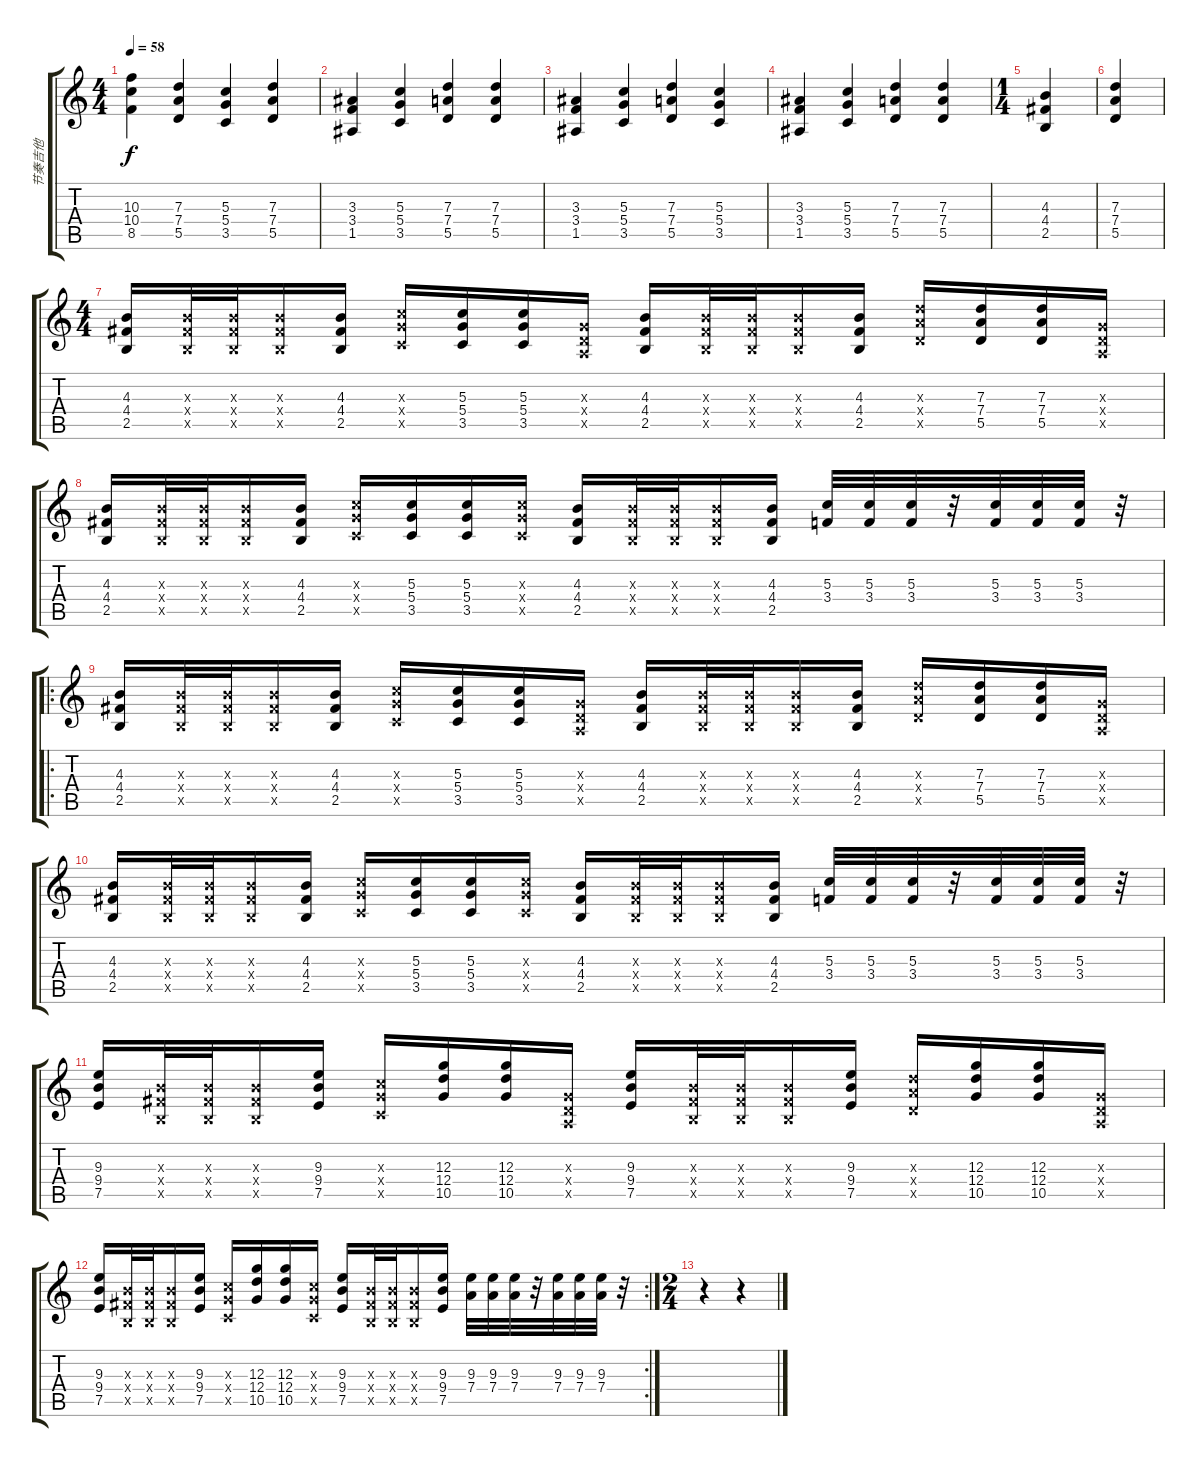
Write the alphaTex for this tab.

\track ("节奏吉他" "节奏吉他") {instrument overdrivenguitar}
\staff {score tabs}
\tuning (E4 B3 G3 D3 A2 E2) {hide}
\ts (4 4)
\tempo 58
\clef g2
\ks c
(10.3 10.4 8.5).4{dy f} (7.3 7.4 5.5).4 (5.3 5.4 3.5).4 (7.3 7.4 5.5).4 |
(3.3 3.4 1.5).4 (5.3 5.4 3.5).4 (7.3 7.4 5.5).4 (7.3 7.4 5.5).4 |
(3.3 3.4 1.5).4 (5.3 5.4 3.5).4 (7.3 7.4 5.5).4 (5.3 5.4 3.5).4 |
(3.3 3.4 1.5).4 (5.3 5.4 3.5).4 (7.3 7.4 5.5).4 (7.3 7.4 5.5).4 |
\ts (1 4)
(4.3 4.4 2.5).4 |
(7.3 7.4 5.5).4 |
\ts (4 4)
(4.3 4.4 2.5).16 (4.3{x} 4.4{x} 2.5{x}).32 (4.3{x} 4.4{x} 2.5{x}).32 (4.3{x} 4.4{x} 2.5{x}).16 (4.3 4.4 2.5).16 (5.3{x} 5.4{x} 3.5{x}).16 (5.3 5.4 3.5).16 (5.3 5.4 3.5).16 (0.3{x} 0.4{x} 0.5{x}).16 (4.3 4.4 2.5).16 (4.3{x} 4.4{x} 2.5{x}).32 (4.3{x} 4.4{x} 2.5{x}).32 (4.3{x} 4.4{x} 2.5{x}).16 (4.3 4.4 2.5).16 (7.3{x} 7.4{x} 5.5{x}).16 (7.3 7.4 5.5).16 (7.3 7.4 5.5).16 (0.3{x} 0.4{x} 0.5{x}).16 |
(4.3 4.4 2.5).16 (4.3{x} 4.4{x} 2.5{x}).32 (4.3{x} 4.4{x} 2.5{x}).32 (4.3{x} 4.4{x} 2.5{x}).16 (4.3 4.4 2.5).16 (5.3{x} 5.4{x} 3.5{x}).16 (5.3 5.4 3.5).16 (5.3 5.4 3.5).16 (5.3{x} 5.4{x} 3.5{x}).16 (4.3 4.4 2.5).16 (4.3{x} 4.4{x} 2.5{x}).32 (4.3{x} 4.4{x} 2.5{x}).32 (4.3{x} 4.4{x} 2.5{x}).16 (4.3 4.4 2.5).16 (5.3 3.4).32 (5.3 3.4).32 (5.3 3.4).32 r.32 (5.3 3.4).32 (5.3 3.4).32 (5.3 3.4).32 r.32 |
\ro
(4.3 4.4 2.5).16 (4.3{x} 4.4{x} 2.5{x}).32 (4.3{x} 4.4{x} 2.5{x}).32 (4.3{x} 4.4{x} 2.5{x}).16 (4.3 4.4 2.5).16 (5.3{x} 5.4{x} 3.5{x}).16 (5.3 5.4 3.5).16 (5.3 5.4 3.5).16 (0.3{x} 0.4{x} 0.5{x}).16 (4.3 4.4 2.5).16 (4.3{x} 4.4{x} 2.5{x}).32 (4.3{x} 4.4{x} 2.5{x}).32 (4.3{x} 4.4{x} 2.5{x}).16 (4.3 4.4 2.5).16 (7.3{x} 7.4{x} 5.5{x}).16 (7.3 7.4 5.5).16 (7.3 7.4 5.5).16 (0.3{x} 0.4{x} 0.5{x}).16 |
(4.3 4.4 2.5).16 (4.3{x} 4.4{x} 2.5{x}).32 (4.3{x} 4.4{x} 2.5{x}).32 (4.3{x} 4.4{x} 2.5{x}).16 (4.3 4.4 2.5).16 (5.3{x} 5.4{x} 3.5{x}).16 (5.3 5.4 3.5).16 (5.3 5.4 3.5).16 (5.3{x} 5.4{x} 3.5{x}).16 (4.3 4.4 2.5).16 (4.3{x} 4.4{x} 2.5{x}).32 (4.3{x} 4.4{x} 2.5{x}).32 (4.3{x} 4.4{x} 2.5{x}).16 (4.3 4.4 2.5).16 (5.3 3.4).32 (5.3 3.4).32 (5.3 3.4).32 r.32 (5.3 3.4).32 (5.3 3.4).32 (5.3 3.4).32 r.32 |
(9.3 9.4 7.5).16 (4.3{x} 4.4{x} 2.5{x}).32 (4.3{x} 4.4{x} 2.5{x}).32 (4.3{x} 4.4{x} 2.5{x}).16 (9.3 9.4 7.5).16 (5.3{x} 5.4{x} 3.5{x}).16 (12.3 12.4 10.5).16 (12.3 12.4 10.5).16 (0.3{x} 0.4{x} 0.5{x}).16 (9.3 9.4 7.5).16 (4.3{x} 4.4{x} 2.5{x}).32 (4.3{x} 4.4{x} 2.5{x}).32 (4.3{x} 4.4{x} 2.5{x}).16 (9.3 9.4 7.5).16 (7.3{x} 7.4{x} 5.5{x}).16 (12.3 12.4 10.5).16 (12.3 12.4 10.5).16 (0.3{x} 0.4{x} 0.5{x}).16 |
\rc 2
(9.3 9.4 7.5).16 (4.3{x} 4.4{x} 2.5{x}).32 (4.3{x} 4.4{x} 2.5{x}).32 (4.3{x} 4.4{x} 2.5{x}).16 (9.3 9.4 7.5).16 (5.3{x} 5.4{x} 3.5{x}).16 (12.3 12.4 10.5).16 (12.3 12.4 10.5).16 (5.3{x} 5.4{x} 3.5{x}).16 (9.3 9.4 7.5).16 (4.3{x} 4.4{x} 2.5{x}).32 (4.3{x} 4.4{x} 2.5{x}).32 (4.3{x} 4.4{x} 2.5{x}).16 (9.3 9.4 7.5).16 (9.3 7.4).32 (9.3 7.4).32 (9.3 7.4).32 r.32 (9.3 7.4).32 (9.3 7.4).32 (9.3 7.4).32 r.32 |
\ts (2 4)
r.4 r.4
